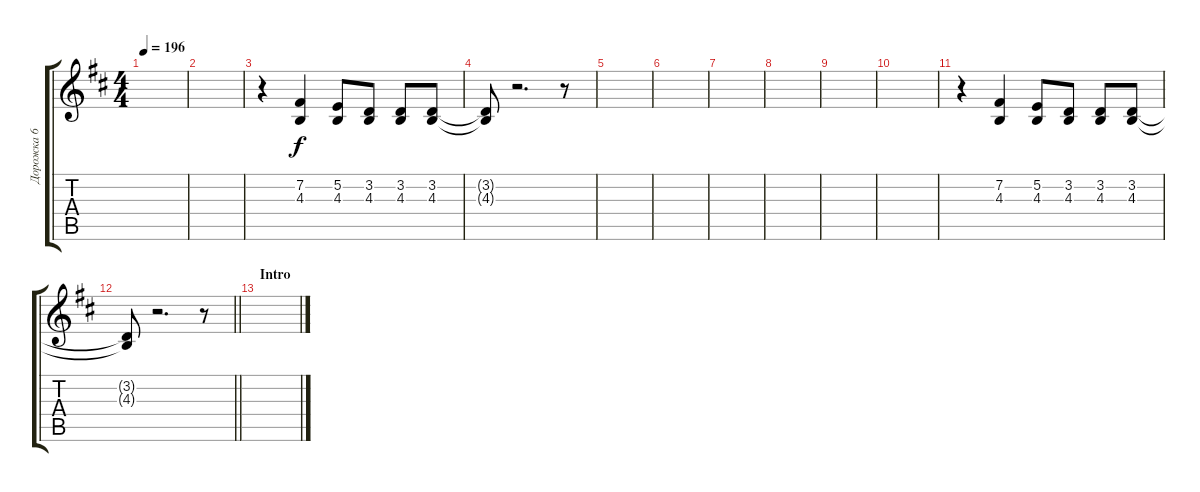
\track ("Дорожка 6" "Дорожка 6") {instrument clarinet}
\staff {score tabs}
\tuning (E4 B3 G3 D3 A2 E2) {hide}
\ts (4 4)
\tempo 196
\clef g2
\ks d
|
|
r.4 (7.2 4.3).4 (5.2 4.3).8 (3.2 4.3).8 (3.2 4.3).8 (3.2 4.3).8 |
(3.2{t} 4.3{t}).8 r.2{d} r.8 |
|
|
|
|
|
|
r.4 (7.2 4.3).4 (5.2 4.3).8 (3.2 4.3).8 (3.2 4.3).8 (3.2 4.3).8 |
\barLineRight lightlight
(3.2{t} 4.3{t}).8 r.2{d} r.8 |
\section ("" "Intro")
